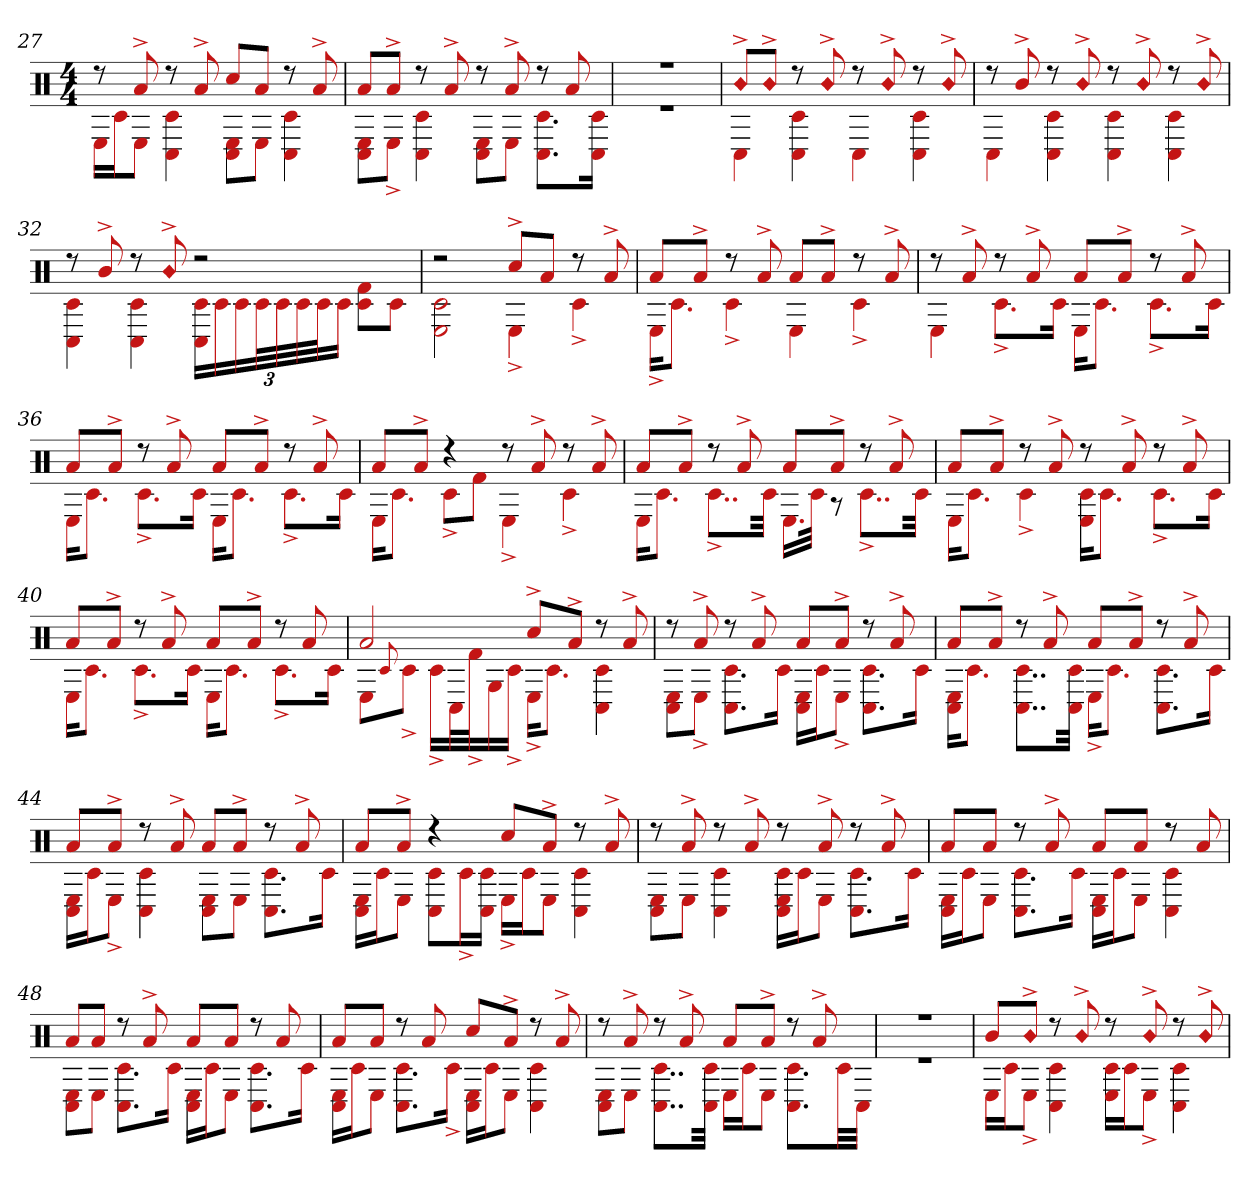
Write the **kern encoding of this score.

**kern
*part1
*staff1
*clefX
*k[]
*M4/4
=27
*^
8r	16ELL
.	16c#J
8a^	8EJ
8r	4C# 4c#
8a^	.
8cc#L	8C# 8EL
8aJ	8EJ
8r	4C# 4c#
8a^	.
=28	=28
8aL	8C# 8EL
8a^J	8E^J
8r	4C# 4c#
8a^	.
8r	8C# 8EL
8a^	8EJ
8r	8.C# 8.c#L
8a	.
.	16c# 16C#Jk
=29	=29
1r	1r
=30	=30
!LO:N:head=diamond	!
8b^L	4C#
!LO:N:head=diamond	!
8b^J	.
8r	4C# 4c#
!LO:N:head=diamond	!
8b^	.
8r	4C#
!LO:N:head=diamond	!
8b^	.
8r	4C# 4c#
!LO:N:head=diamond	!
8b^	.
=31	=31
8r	4C#
8b^	.
8r	4C# 4c#
!LO:N:head=diamond	!
8b^	.
8r	4C# 4c#
!LO:N:head=diamond	!
8b^	.
8r	4C# 4c#
!LO:N:head=diamond	!
8b^	.
=32	=32
8r	4C# 4c#
8b^	.
8r	4C# 4c#
!LO:N:head=diamond	!
8b^	.
2r	24C# 24c#LL
.	24c#
.	24c#
.	48c#L
.	48c#
.	48c#
.	48c#J
.	24c#JJ
.	8c# 8f#L
.	8c#J
=33	=33
2r	2E 2c#
8cc#^L	4E^
8aJ	.
8r	4c#^
8a^	.
=34	=34
8aL	16E^KL
.	8.c#J
8a^J	.
8r	4c#^
8a^	.
8aL	4E
8a^J	.
8r	4c#^
8a^	.
=35	=35
8r	4E
8a^	.
8r	8.c#^L
8a^	.
.	16c#Jk
8aL	16EKL
.	8.c#J
8a^J	.
8r	8.c#^L
8a^	.
.	16c#Jk
=36	=36
8aL	16EKL
.	8.c#J
8a^J	.
8r	8.c#^L
8a^	.
.	16c#Jk
8aL	16EKL
.	8.c#J
8a^J	.
8r	8.c#^L
8a^	.
.	16c#Jk
=37	=37
8aL	16EKL
.	8.c#J
8a^J	.
4r	8c#^L
.	8f#J
8r	4E^
8a^	.
8r	4c#^
8a^	.
=38	=38
8aL	16EKL
.	8.c#J
8a^J	.
8r	8..c#^L
8a^	.
.	32c#Jkk
8aL	16.ELL
.	32c#JJk
8a^J	8r
8r	8..c#^L
8a^	.
.	32c#Jkk
=39	=39
8aL	16EKL
.	8.c#J
8a^J	.
8r	4c#^
8a^	.
8r	16c# 16EKL
.	8.c#J
8a^	.
8r	8.c#^L
8a^	.
.	16c#Jk
=40	=40
8aL	16EKL
.	8.c#J
8a^J	.
8r	8.c#^L
8a^	.
.	16c#Jk
8aL	16EKL
.	8.c#J
8a^J	.
8r	8.c#^L
8a	.
.	16c#Jk
=41	=41
2a	8EL
.	8qqc#
.	8c#^J
.	16c#^LL
.	32C#L
.	32f#^J
.	16G
.	16c#^JJ
8cc#^L	16E^KL
.	8.c#J
8a^J	.
8r	4C# 4c#
8a^	.
=42	=42
8r	8C# 8EL
8a^	8E^J
8r	8.C# 8.c#L
8a^	.
.	16c#Jk
8aL	16C# 16ELL
.	16c#J
8a^J	8E^J
8r	8.C# 8.c#L
8a^	.
.	16c#Jk
=43	=43
8aL	16C# 16EKL
.	8.c#J
8a^J	.
8r	8..C# 8..c#L
8a^	.
.	32c# 32C#Jkk
8aL	16E^KL
.	8.c#J
8a^J	.
8r	8.C# 8.c#L
8a^	.
.	16c#Jk
=44	=44
8aL	16C# 16ELL
.	16c#J
8a^J	8E^J
8r	4C# 4c#
8a^	.
8aL	8C# 8EL
8a^J	8EJ
8r	8.C# 8.c#L
8a^	.
.	16c#Jk
=45	=45
8aL	16C# 16ELL
.	16c#J
8a^J	8EJ
4r	8C# 8c#L
.	16c#^L
.	16C# 16c#JJ
8cc#L	16E^LL
.	16c#J
8a^J	8EJ
8r	4C# 4c#
8a^	.
=46	=46
8r	8C# 8EL
8a^	8EJ
8r	4C# 4c#
8a^	.
8r	16c# 16C# 16ELL
.	16c#J
8a^	8EJ
8r	8.C# 8.c#L
8a^	.
.	16c#Jk
=47	=47
8aL	16C# 16ELL
.	16c#J
8aJ	8EJ
8r	8.C# 8.c#L
8a^	.
.	16c#Jk
8aL	16C# 16ELL
.	16c#J
8aJ	8EJ
8r	4C# 4c#
8a	.
=48	=48
8aL	8C# 8EL
8aJ	8EJ
8r	8.C# 8.c#L
8a^	.
.	16c#Jk
8aL	16C# 16ELL
.	16c#J
8aJ	8EJ
8r	8.C# 8.c#L
8a	.
.	16c#Jk
=49	=49
8aL	16C# 16ELL
.	16c#J
8aJ	8EJ
8r	8.C# 8.c#L
8a	.
.	16c#^Jk
8cc#L	16C# 16ELL
.	16c#J
8a^J	8EJ
8r	4C# 4c#
8a^	.
=50	=50
8r	8C# 8EL
8a^	8EJ
8r	8..C# 8..c#L
8a^	.
.	32c# 32C#Jkk
8aL	16ELL
.	16c#J
8a^J	8EJ
8r	8.C# 8.c#L
8a^	.
.	32c#LL
.	32C#JJJ
=51	=51
1r	1r
=52	=52
8bL	16ELL
.	16c#J
!LO:N:head=diamond	!
8b^J	8E^J
8r	4C# 4c#
!LO:N:head=diamond	!
8b^	.
8r	16c# 16ELL
.	16c#J
!LO:N:head=diamond	!
8b^	8E^J
8r	4C# 4c#
!LO:N:head=diamond	!
8b^	.
*v	*v
=
*-
